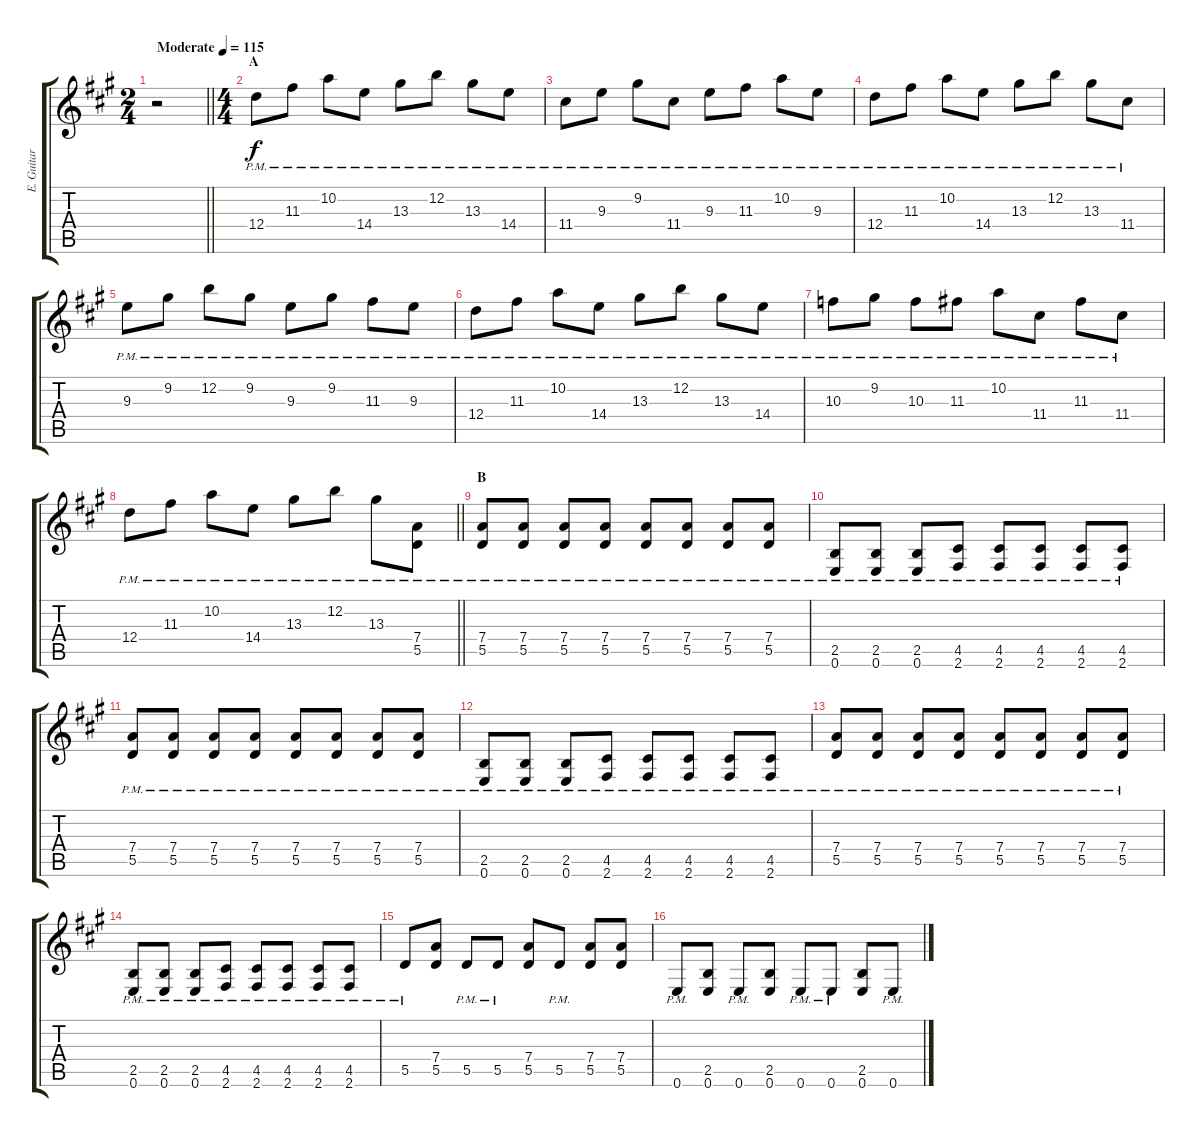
\track ("E. Guitar II" "E. Guitar ") {instrument overdrivenguitar}
\staff {score tabs}
\tuning (E4 B3 G3 D3 A2 E2) {hide}
\ts (2 4)
\tempo (115 "Moderate")
\clef g2
\barLineRight lightlight
\ks a
r.2{dy f instrument overdrivenguitar} |
\ts (4 4)
\section ("" "A")
12.4{pm}.8 11.3{pm}.8 10.2{pm}.8 14.4{pm}.8 13.3{pm}.8 12.2{pm}.8 13.3{pm}.8 14.4{pm}.8 |
11.4{pm}.8 9.3{pm}.8 9.2{pm}.8 11.4{pm}.8 9.3{pm}.8 11.3{pm}.8 10.2{pm}.8 9.3{pm}.8 |
12.4{pm}.8 11.3{pm}.8 10.2{pm}.8 14.4{pm}.8 13.3{pm}.8 12.2{pm}.8 13.3{pm}.8 11.4{pm}.8 |
9.3{pm}.8 9.2{pm}.8 12.2{pm}.8 9.2{pm}.8 9.3{pm}.8 9.2{pm}.8 11.3{pm}.8 9.3{pm}.8 |
12.4{pm}.8 11.3{pm}.8 10.2{pm}.8 14.4{pm}.8 13.3{pm}.8 12.2{pm}.8 13.3{pm}.8 14.4{pm}.8 |
10.3{pm}.8 9.2{pm}.8 10.3{pm}.8 11.3{pm}.8 10.2{pm}.8 11.4{pm}.8 11.3{pm}.8 11.4{pm}.8 |
\barLineRight lightlight
12.4{pm}.8 11.3{pm}.8 10.2{pm}.8 14.4{pm}.8 13.3{pm}.8 12.2{pm}.8 13.3{pm}.8 (7.4{pm} 5.5{pm}).8 |
\section ("" "B")
(7.4{pm} 5.5{pm}).8 (7.4{pm} 5.5{pm}).8 (7.4{pm} 5.5{pm}).8 (7.4{pm} 5.5{pm}).8 (7.4{pm} 5.5{pm}).8 (7.4{pm} 5.5{pm}).8 (7.4{pm} 5.5{pm}).8 (7.4{pm} 5.5{pm}).8 |
(2.5{pm} 0.6{pm}).8 (2.5{pm} 0.6{pm}).8 (2.5{pm} 0.6{pm}).8 (4.5{pm} 2.6{pm}).8 (4.5{pm} 2.6{pm}).8 (4.5{pm} 2.6{pm}).8 (4.5{pm} 2.6{pm}).8 (4.5{pm} 2.6{pm}).8 |
(7.4{pm} 5.5{pm}).8 (7.4{pm} 5.5{pm}).8 (7.4{pm} 5.5{pm}).8 (7.4{pm} 5.5{pm}).8 (7.4{pm} 5.5{pm}).8 (7.4{pm} 5.5{pm}).8 (7.4{pm} 5.5{pm}).8 (7.4{pm} 5.5{pm}).8 |
(2.5{pm} 0.6{pm}).8 (2.5{pm} 0.6{pm}).8 (2.5{pm} 0.6{pm}).8 (4.5{pm} 2.6{pm}).8 (4.5{pm} 2.6{pm}).8 (4.5{pm} 2.6{pm}).8 (4.5{pm} 2.6{pm}).8 (4.5{pm} 2.6{pm}).8 |
(7.4{pm} 5.5{pm}).8 (7.4{pm} 5.5{pm}).8 (7.4{pm} 5.5{pm}).8 (7.4{pm} 5.5{pm}).8 (7.4{pm} 5.5{pm}).8 (7.4{pm} 5.5{pm}).8 (7.4{pm} 5.5{pm}).8 (7.4{pm} 5.5{pm}).8 |
(2.5{pm} 0.6{pm}).8 (2.5{pm} 0.6{pm}).8 (2.5{pm} 0.6{pm}).8 (4.5{pm} 2.6{pm}).8 (4.5{pm} 2.6{pm}).8 (4.5{pm} 2.6{pm}).8 (4.5{pm} 2.6{pm}).8 (4.5{pm} 2.6{pm}).8 |
5.5{pm}.8 (7.4 5.5).8 5.5{pm}.8 5.5{pm}.8 (7.4 5.5).8 5.5{pm}.8 (7.4 5.5).8 (7.4 5.5).8 |
0.6{pm}.8 (2.5 0.6).8 0.6{pm}.8 (2.5 0.6).8 0.6{pm}.8 0.6{pm}.8 (2.5 0.6).8 0.6{pm}.8
